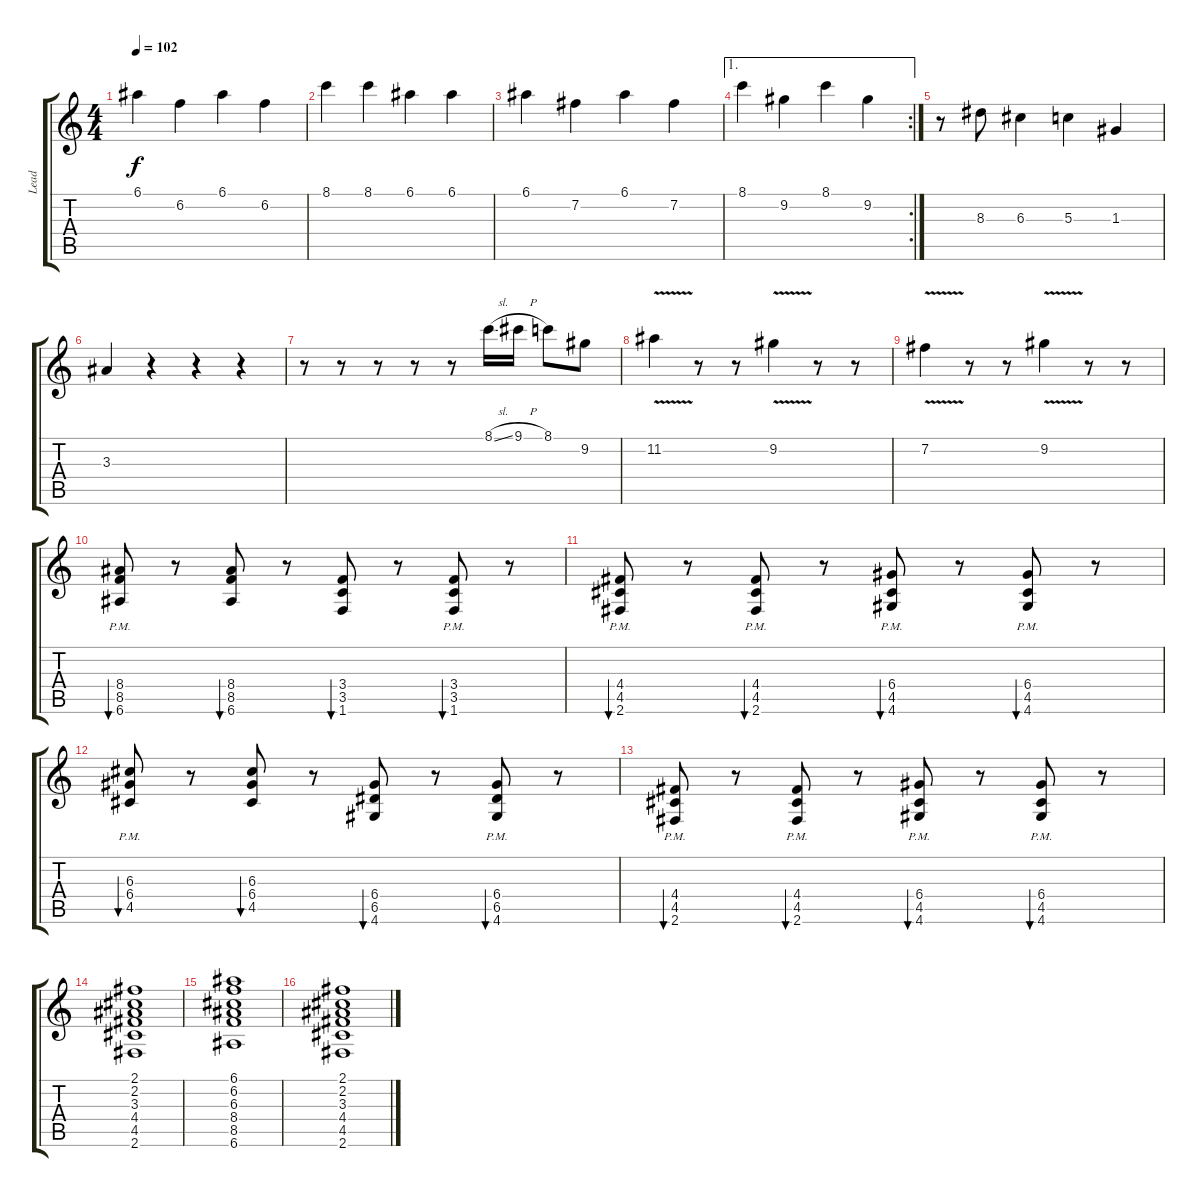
\track ("Lead" "Lead") {instrument overdrivenguitar}
\staff {score tabs}
\tuning (E4 B3 G3 D3 A2 E2) {hide}
\ts (4 4)
\tempo 102
\clef g2
\ks c
6.1.4{dy f} 6.2.4 6.1.4 6.2.4 |
8.1.4 8.1.4 6.1.4 6.1.4 |
6.1.4 7.2.4 6.1.4 7.2.4 |
\ae 1
\rc 2
8.1.4 9.2.4 8.1.4 9.2.4 |
r.8{volume 16} 8.3.8 6.3.4 5.3.4 1.3.4 |
3.3.4 r.4 r.4 r.4 |
r.8 r.8 r.8 r.8 r.8 8.1{sl}.16 9.1{h}.16 8.1.8 9.2.8 |
11.2{v}.4 r.8 r.8 9.2{v}.4 r.8 r.8 |
7.2{v}.4 r.8 r.8 9.2{v}.4 r.8 r.8 |
(8.4{pm} 8.5 6.6).8{bu 60} r.8 (8.4 8.5 6.6).8{bu 60} r.8 (3.4 3.5 1.6).8{bu 60} r.8 (3.4{pm} 3.5 1.6).8{bu 60} r.8 |
(4.4{pm} 4.5 2.6).8{bu 60} r.8 (4.4{pm} 4.5 2.6).8{bu 60} r.8 (6.4{pm} 4.5 4.6).8{bu 60} r.8 (6.4{pm} 4.5 4.6).8{bu 60} r.8 |
(6.3 6.4{pm} 4.5).8{bu 60} r.8 (6.3 6.4 4.5).8{bu 60} r.8 (6.4 6.5 4.6).8{bu 60} r.8 (6.4{pm} 6.5 4.6).8{bu 60} r.8 |
(4.4{pm} 4.5 2.6).8{bu 60} r.8 (4.4{pm} 4.5 2.6).8{bu 60} r.8 (6.4{pm} 4.5 4.6).8{bu 60} r.8 (6.4{pm} 4.5 4.6).8{bu 60} r.8 |
(2.1 2.2 3.3 4.4 4.5 2.6).1 |
(6.1 6.2 6.3 8.4 8.5 6.6).1 |
(2.1 2.2 3.3 4.4 4.5 2.6).1
